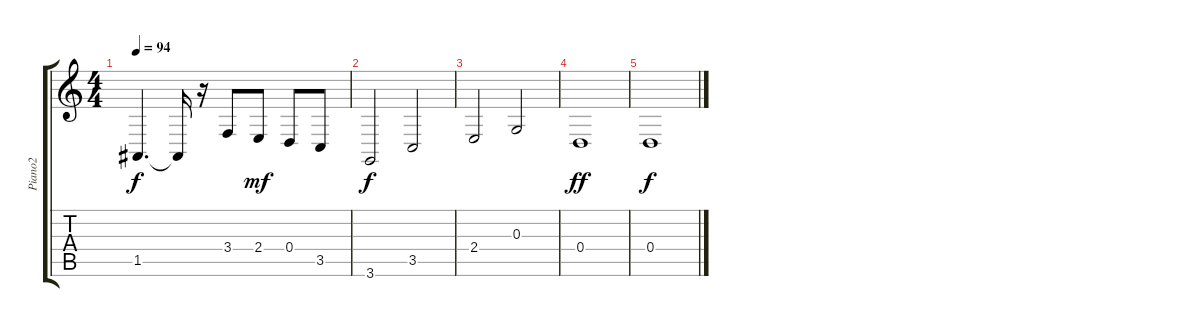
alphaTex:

\track ("Piano2                  " "Piano2    ") {instrument acousticgrandpiano}
\staff {score tabs}
\tuning (E4 B3 G3 D3 A2 E2) {hide}
\ts (4 4)
\tempo 94
\clef g2
\ks c
1.5.4{d dy f} 1.5{t}.16 r.16 3.4.8 2.4.8{dy mf} 0.4.8 3.5.8 |
3.6.2{dy f} 3.5.2 |
2.4.2 0.3.2 |
0.4.1{dy ff} |
0.4.1{dy f}
